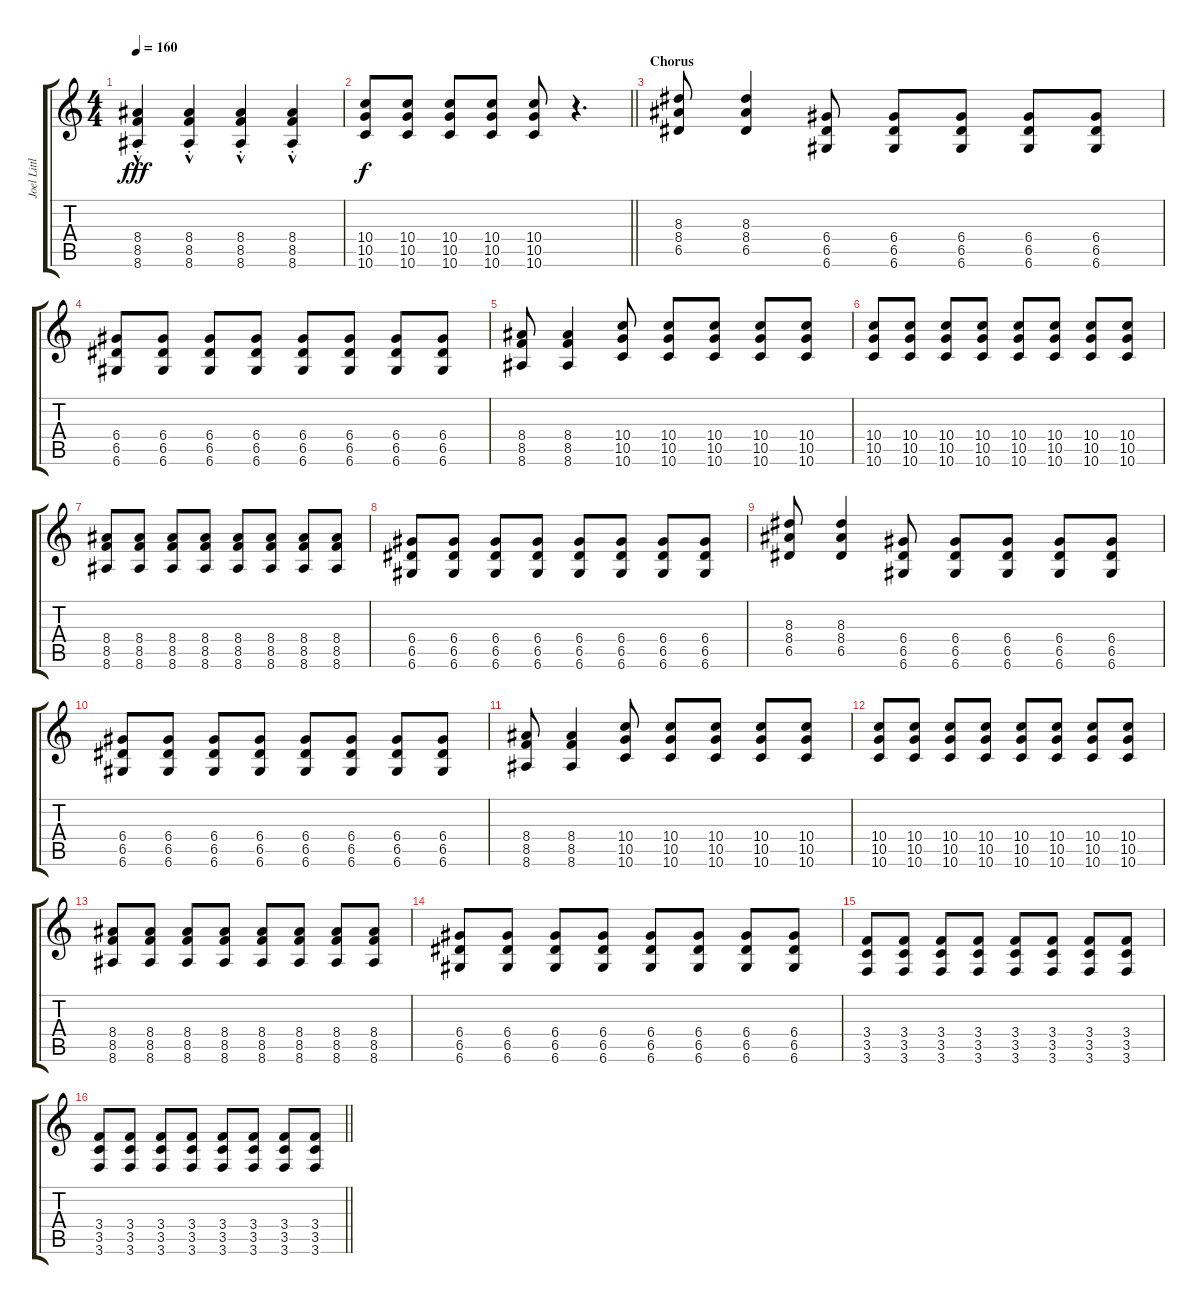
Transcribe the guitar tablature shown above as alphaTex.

\track ("Joel Little" "Joel Littl") {instrument overdrivenguitar}
\staff {score tabs}
\tuning (E4 B3 G3 D3 A2 D2) {hide}
\ts (4 4)
\tempo 160
\clef g2
\ks c
(8.4{hac st} 8.5{hac st} 8.6{hac st}).4{dy fff} (8.4{hac st} 8.5{hac st} 8.6{hac st}).4 (8.4{hac st} 8.5{hac st} 8.6{hac st}).4 (8.4{hac st} 8.5{hac st} 8.6{hac st}).4 |
\barLineRight lightlight
(10.4 10.5 10.6).8{dy f} (10.4 10.5 10.6).8 (10.4 10.5 10.6).8 (10.4 10.5 10.6).8 (10.4 10.5 10.6).8 r.4{d} |
\section ("" "Chorus")
(8.3 8.4 6.5).8 (8.3 8.4 6.5).4 (6.4 6.5 6.6).8 (6.4 6.5 6.6).8 (6.4 6.5 6.6).8 (6.4 6.5 6.6).8 (6.4 6.5 6.6).8 |
(6.4 6.5 6.6).8 (6.4 6.5 6.6).8 (6.4 6.5 6.6).8 (6.4 6.5 6.6).8 (6.4 6.5 6.6).8 (6.4 6.5 6.6).8 (6.4 6.5 6.6).8 (6.4 6.5 6.6).8 |
(8.4 8.5 8.6).8 (8.4 8.5 8.6).4 (10.4 10.5 10.6).8 (10.4 10.5 10.6).8 (10.4 10.5 10.6).8 (10.4 10.5 10.6).8 (10.4 10.5 10.6).8 |
(10.4 10.5 10.6).8 (10.4 10.5 10.6).8 (10.4 10.5 10.6).8 (10.4 10.5 10.6).8 (10.4 10.5 10.6).8 (10.4 10.5 10.6).8 (10.4 10.5 10.6).8 (10.4 10.5 10.6).8 |
(8.4 8.5 8.6).8 (8.4 8.5 8.6).8 (8.4 8.5 8.6).8 (8.4 8.5 8.6).8 (8.4 8.5 8.6).8 (8.4 8.5 8.6).8 (8.4 8.5 8.6).8 (8.4 8.5 8.6).8 |
(6.4 6.5 6.6).8 (6.4 6.5 6.6).8 (6.4 6.5 6.6).8 (6.4 6.5 6.6).8 (6.4 6.5 6.6).8 (6.4 6.5 6.6).8 (6.4 6.5 6.6).8 (6.4 6.5 6.6).8 |
(8.3 8.4 6.5).8 (8.3 8.4 6.5).4 (6.4 6.5 6.6).8 (6.4 6.5 6.6).8 (6.4 6.5 6.6).8 (6.4 6.5 6.6).8 (6.4 6.5 6.6).8 |
(6.4 6.5 6.6).8 (6.4 6.5 6.6).8 (6.4 6.5 6.6).8 (6.4 6.5 6.6).8 (6.4 6.5 6.6).8 (6.4 6.5 6.6).8 (6.4 6.5 6.6).8 (6.4 6.5 6.6).8 |
(8.4 8.5 8.6).8 (8.4 8.5 8.6).4 (10.4 10.5 10.6).8 (10.4 10.5 10.6).8 (10.4 10.5 10.6).8 (10.4 10.5 10.6).8 (10.4 10.5 10.6).8 |
(10.4 10.5 10.6).8 (10.4 10.5 10.6).8 (10.4 10.5 10.6).8 (10.4 10.5 10.6).8 (10.4 10.5 10.6).8 (10.4 10.5 10.6).8 (10.4 10.5 10.6).8 (10.4 10.5 10.6).8 |
(8.4 8.5 8.6).8 (8.4 8.5 8.6).8 (8.4 8.5 8.6).8 (8.4 8.5 8.6).8 (8.4 8.5 8.6).8 (8.4 8.5 8.6).8 (8.4 8.5 8.6).8 (8.4 8.5 8.6).8 |
(6.4 6.5 6.6).8 (6.4 6.5 6.6).8 (6.4 6.5 6.6).8 (6.4 6.5 6.6).8 (6.4 6.5 6.6).8 (6.4 6.5 6.6).8 (6.4 6.5 6.6).8 (6.4 6.5 6.6).8 |
(3.4 3.5 3.6).8 (3.4 3.5 3.6).8 (3.4 3.5 3.6).8 (3.4 3.5 3.6).8 (3.4 3.5 3.6).8 (3.4 3.5 3.6).8 (3.4 3.5 3.6).8 (3.4 3.5 3.6).8 |
\barLineRight lightlight
(3.4 3.5 3.6).8 (3.4 3.5 3.6).8 (3.4 3.5 3.6).8 (3.4 3.5 3.6).8 (3.4 3.5 3.6).8 (3.4 3.5 3.6).8 (3.4 3.5 3.6).8 (3.4 3.5 3.6).8
